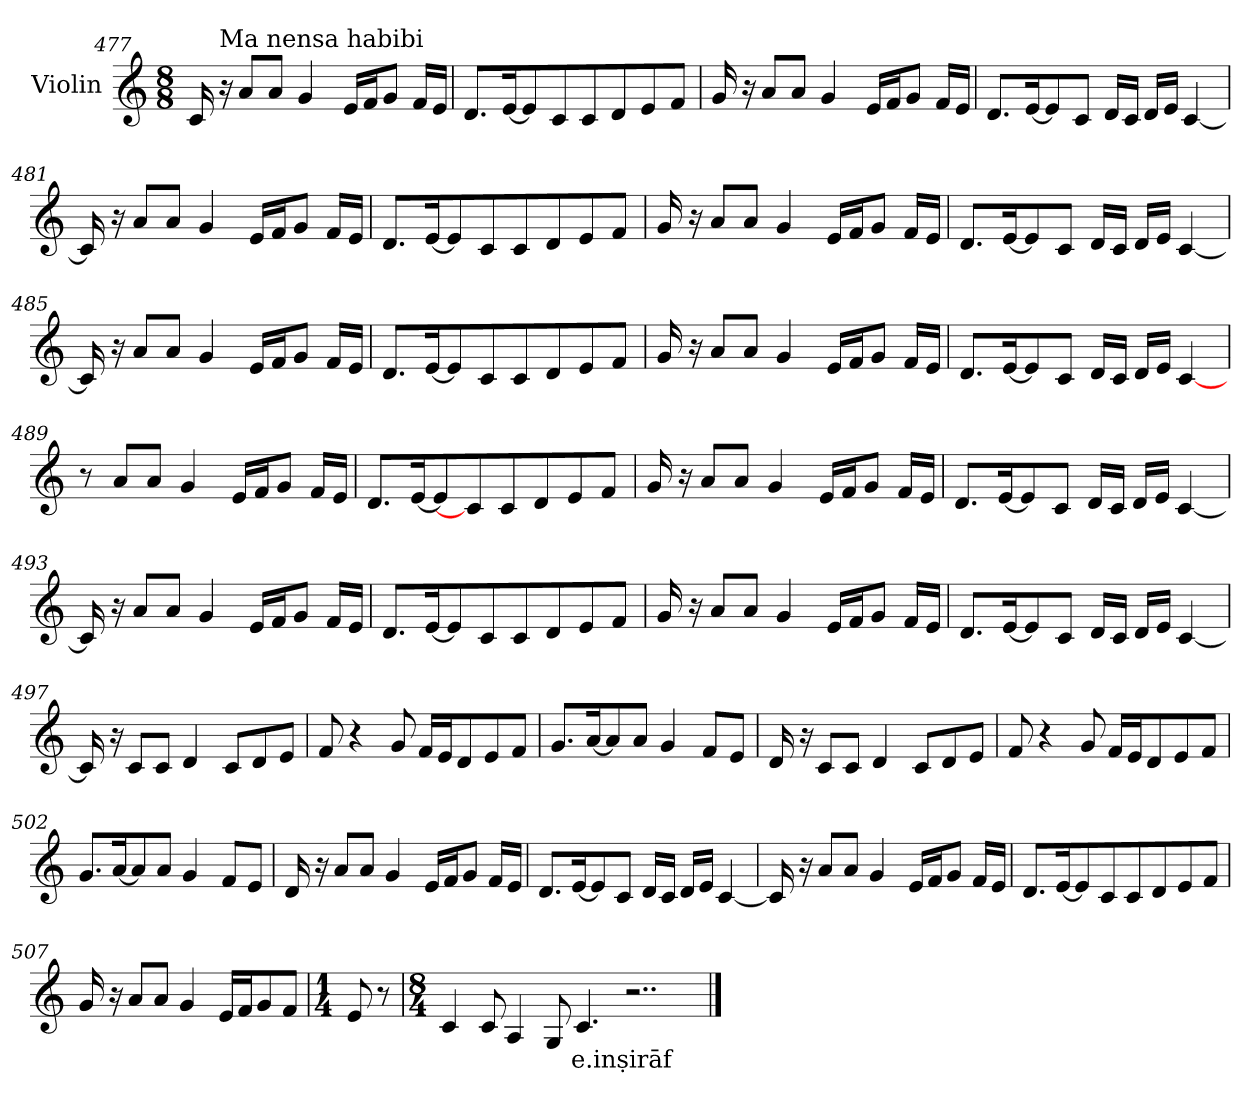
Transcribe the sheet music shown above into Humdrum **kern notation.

**kern	**text
*part1	*part1
*staff1	*staff1
*I"Violin	*
*clefG2	*
*k[]	*
*M8/8	*
*MM80	*
=477	=477
16c/	.
!LO:TX:a:t=Ma nensa habibi	!
16r	.
8a/L	.
8a/J	.
4g/	.
16e/LL	.
16f/J	.
8g/J	.
16f/LL	.
16e/JJ	.
=478	=478
8.d/L	.
[16e/K	.
8e/]	.
8c/	.
8c/	.
8d/	.
8e/	.
8f/J	.
!!LO:LB:g=z
=479	=479
16g/	.
16r	.
8a/L	.
8a/J	.
4g/	.
16e/LL	.
16f/J	.
8g/J	.
16f/LL	.
16e/JJ	.
=480	=480
8.d/L	.
[16e/K	.
8e/]	.
8c/J	.
16d/LL	.
16c/JJ	.
16d/LL	.
16e/JJ	.
[4c/	.
=481	=481
16c/]	.
16r	.
8a/L	.
8a/J	.
4g/	.
16e/LL	.
16f/J	.
8g/J	.
16f/LL	.
16e/JJ	.
!!LO:LB:g=z
=482	=482
8.d/L	.
[16e/K	.
8e/]	.
8c/	.
8c/	.
8d/	.
8e/	.
8f/J	.
=483	=483
16g/	.
16r	.
8a/L	.
8a/J	.
4g/	.
16e/LL	.
16f/J	.
8g/J	.
16f/LL	.
16e/JJ	.
=484	=484
8.d/L	.
[16e/K	.
8e/]	.
8c/J	.
16d/LL	.
16c/JJ	.
16d/LL	.
16e/JJ	.
[4c/	.
!!LO:LB:g=z
=485	=485
16c/]	.
16r	.
8a/L	.
8a/J	.
4g/	.
16e/LL	.
16f/J	.
8g/J	.
16f/LL	.
16e/JJ	.
=486	=486
8.d/L	.
[16e/K	.
8e/]	.
8c/	.
8c/	.
8d/	.
8e/	.
8f/J	.
=487	=487
16g/	.
16r	.
8a/L	.
8a/J	.
4g/	.
16e/LL	.
16f/J	.
8g/J	.
16f/LL	.
16e/JJ	.
!!LO:LB:g=z
=488	=488
8.d/L	.
[16e/K	.
8e/]	.
8c/J	.
16d/LL	.
16c/JJ	.
16d/LL	.
16e/JJ	.
[4c/	.
=489	=489
8r	.
8a/L	.
8a/J	.
4g/	.
16e/LL	.
16f/J	.
8g/J	.
16f/LL	.
16e/JJ	.
=490	=490
8.d/L	.
[16e/K	.
8e/]	.
8c/]	.
8c/	.
8d/	.
8e/	.
8f/J	.
!!LO:LB:g=z
=491	=491
16g/	.
16r	.
8a/L	.
8a/J	.
4g/	.
16e/LL	.
16f/J	.
8g/J	.
16f/LL	.
16e/JJ	.
=492	=492
8.d/L	.
[16e/K	.
8e/]	.
8c/J	.
16d/LL	.
16c/JJ	.
16d/LL	.
16e/JJ	.
[4c/	.
=493	=493
16c/]	.
16r	.
8a/L	.
8a/J	.
4g/	.
16e/LL	.
16f/J	.
8g/J	.
16f/LL	.
16e/JJ	.
!!LO:LB:g=z
=494	=494
8.d/L	.
[16e/K	.
8e/]	.
8c/	.
8c/	.
8d/	.
8e/	.
8f/J	.
=495	=495
16g/	.
16r	.
8a/L	.
8a/J	.
4g/	.
16e/LL	.
16f/J	.
8g/J	.
16f/LL	.
16e/JJ	.
=496	=496
8.d/L	.
[16e/K	.
8e/]	.
8c/J	.
16d/LL	.
16c/JJ	.
16d/LL	.
16e/JJ	.
[4c/	.
!!LO:LB:g=z
=497	=497
16c/]	.
16r	.
8c/L	.
8c/J	.
4d/	.
8c/L	.
8d/	.
8e/J	.
=498	=498
8f/	.
4r	.
8g/	.
16f/LL	.
16e/J	.
8d/	.
8e/	.
8f/J	.
=499	=499
8.g/L	.
[16a/K	.
8a/]	.
8a/J	.
4g/	.
8f/L	.
8e/J	.
=500	=500
16d/	.
16r	.
8c/L	.
8c/J	.
4d/	.
8c/L	.
8d/	.
8e/J	.
!!LO:PB:g=z
=501	=501
8f/	.
4r	.
8g/	.
16f/LL	.
16e/J	.
8d/	.
8e/	.
8f/J	.
=502	=502
8.g/L	.
[16a/K	.
8a/]	.
8a/J	.
4g/	.
8f/L	.
8e/J	.
=503	=503
16d/	.
16r	.
8a/L	.
8a/J	.
4g/	.
16e/LL	.
16f/J	.
8g/J	.
16f/LL	.
16e/JJ	.
=504	=504
8.d/L	.
[16e/K	.
8e/]	.
8c/J	.
16d/LL	.
16c/JJ	.
16d/LL	.
16e/JJ	.
[4c/	.
!!LO:LB:g=z
=505	=505
16c/]	.
16r	.
8a/L	.
8a/J	.
4g/	.
16e/LL	.
16f/J	.
8g/J	.
16f/LL	.
16e/JJ	.
=506	=506
8.d/L	.
[16e/K	.
8e/]	.
8c/	.
8c/	.
8d/	.
8e/	.
8f/J	.
=507	=507
16g/	.
16r	.
8a/L	.
8a/J	.
4g/	.
16e/LL	.
16f/J	.
8g/	.
8f/J	.
=508	=508
*M1/4	*
8e/	.
8r	.
!!LO:LB:g=z
=509	=509
*M8/4	*
4c/	.
8c/	.
4A/	.
8G/	.
!	!LO:LY:b
4.c/	e.inṣirāf
2..r	.
==	==
*-	*-
